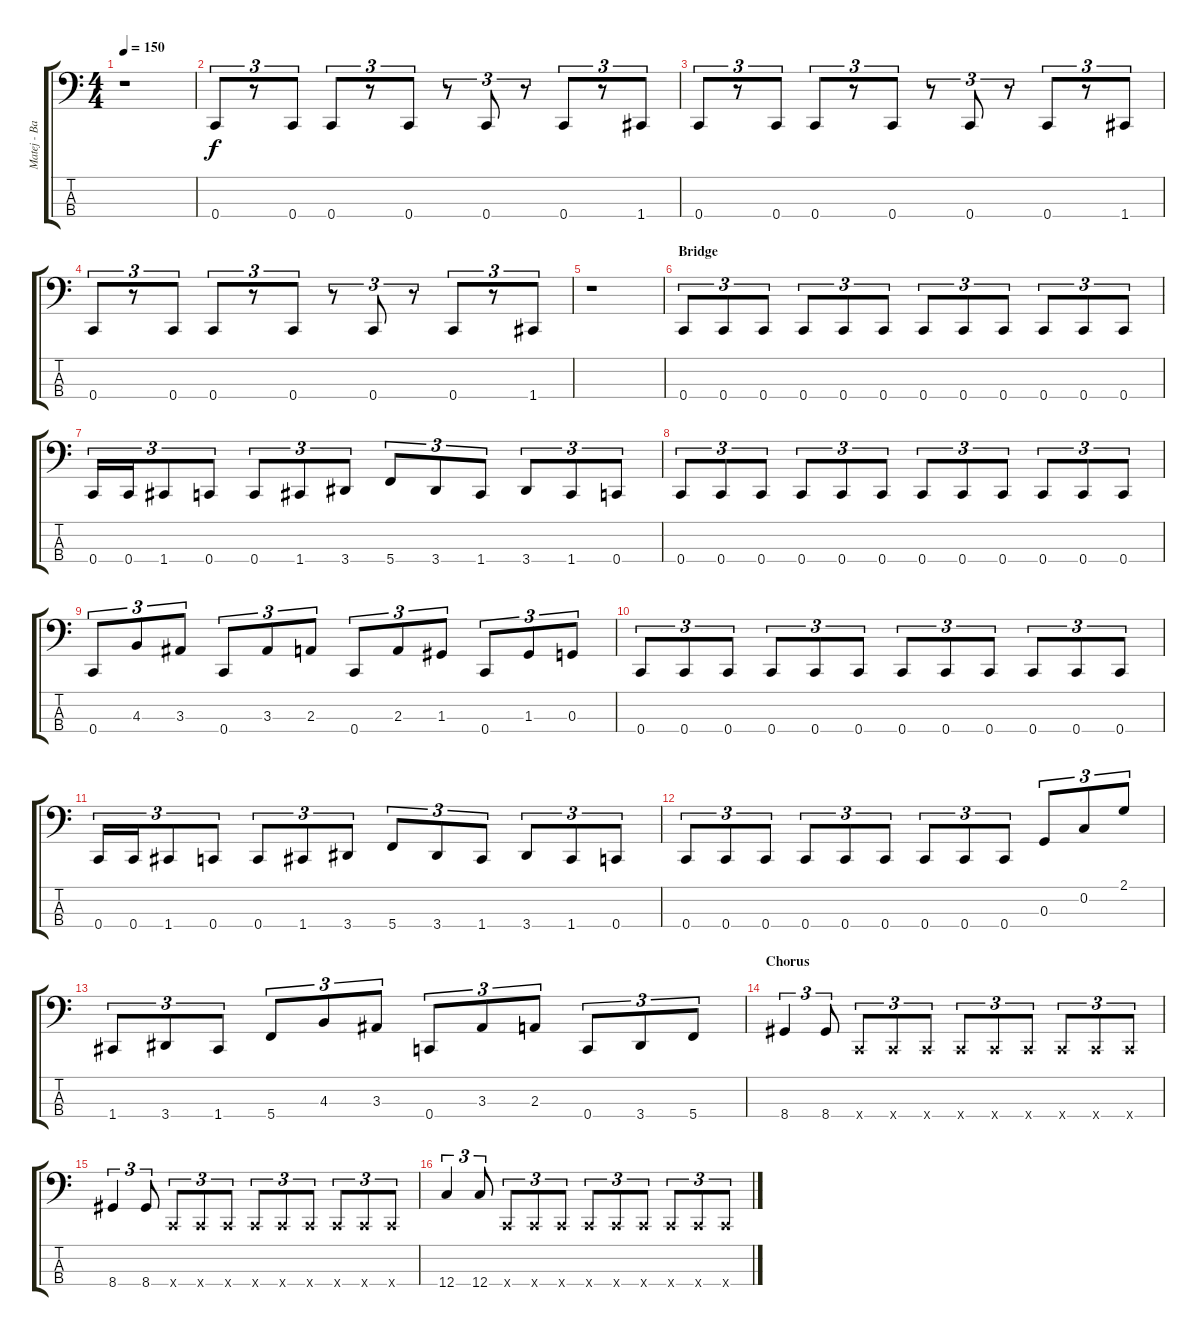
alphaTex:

\track ("Matej - Bass" "Matej - Ba") {instrument electricbasspick}
\staff {score tabs}
\tuning (F2 C2 G1 C1) {hide}
\ts (4 4)
\tempo 150
\clef f4
\ks c
r.1{dy f} |
0.4.8{tu (3 2)} r.8{tu (3 2)} 0.4.8{tu (3 2)} 0.4.8{tu (3 2)} r.8{tu (3 2)} 0.4.8{tu (3 2)} r.8{tu (3 2)} 0.4.8{tu (3 2)} r.8{tu (3 2)} 0.4.8{tu (3 2)} r.8{tu (3 2)} 1.4.8{tu (3 2)} |
0.4.8{tu (3 2)} r.8{tu (3 2)} 0.4.8{tu (3 2)} 0.4.8{tu (3 2)} r.8{tu (3 2)} 0.4.8{tu (3 2)} r.8{tu (3 2)} 0.4.8{tu (3 2)} r.8{tu (3 2)} 0.4.8{tu (3 2)} r.8{tu (3 2)} 1.4.8{tu (3 2)} |
0.4.8{tu (3 2)} r.8{tu (3 2)} 0.4.8{tu (3 2)} 0.4.8{tu (3 2)} r.8{tu (3 2)} 0.4.8{tu (3 2)} r.8{tu (3 2)} 0.4.8{tu (3 2)} r.8{tu (3 2)} 0.4.8{tu (3 2)} r.8{tu (3 2)} 1.4.8{tu (3 2)} |
r.1 |
\section ("" "Bridge")
0.4.8{tu (3 2)} 0.4.8{tu (3 2)} 0.4.8{tu (3 2)} 0.4.8{tu (3 2)} 0.4.8{tu (3 2)} 0.4.8{tu (3 2)} 0.4.8{tu (3 2)} 0.4.8{tu (3 2)} 0.4.8{tu (3 2)} 0.4.8{tu (3 2)} 0.4.8{tu (3 2)} 0.4.8{tu (3 2)} |
0.4.16{tu (3 2)} 0.4.16{tu (3 2)} 1.4.8{tu (3 2)} 0.4.8{tu (3 2)} 0.4.8{tu (3 2)} 1.4.8{tu (3 2)} 3.4.8{tu (3 2)} 5.4.8{tu (3 2)} 3.4.8{tu (3 2)} 1.4.8{tu (3 2)} 3.4.8{tu (3 2)} 1.4.8{tu (3 2)} 0.4.8{tu (3 2)} |
0.4.8{tu (3 2)} 0.4.8{tu (3 2)} 0.4.8{tu (3 2)} 0.4.8{tu (3 2)} 0.4.8{tu (3 2)} 0.4.8{tu (3 2)} 0.4.8{tu (3 2)} 0.4.8{tu (3 2)} 0.4.8{tu (3 2)} 0.4.8{tu (3 2)} 0.4.8{tu (3 2)} 0.4.8{tu (3 2)} |
0.4.8{tu (3 2)} 4.3.8{tu (3 2)} 3.3.8{tu (3 2)} 0.4.8{tu (3 2)} 3.3.8{tu (3 2)} 2.3.8{tu (3 2)} 0.4.8{tu (3 2)} 2.3.8{tu (3 2)} 1.3.8{tu (3 2)} 0.4.8{tu (3 2)} 1.3.8{tu (3 2)} 0.3.8{tu (3 2)} |
0.4.8{tu (3 2)} 0.4.8{tu (3 2)} 0.4.8{tu (3 2)} 0.4.8{tu (3 2)} 0.4.8{tu (3 2)} 0.4.8{tu (3 2)} 0.4.8{tu (3 2)} 0.4.8{tu (3 2)} 0.4.8{tu (3 2)} 0.4.8{tu (3 2)} 0.4.8{tu (3 2)} 0.4.8{tu (3 2)} |
0.4.16{tu (3 2)} 0.4.16{tu (3 2)} 1.4.8{tu (3 2)} 0.4.8{tu (3 2)} 0.4.8{tu (3 2)} 1.4.8{tu (3 2)} 3.4.8{tu (3 2)} 5.4.8{tu (3 2)} 3.4.8{tu (3 2)} 1.4.8{tu (3 2)} 3.4.8{tu (3 2)} 1.4.8{tu (3 2)} 0.4.8{tu (3 2)} |
0.4.8{tu (3 2)} 0.4.8{tu (3 2)} 0.4.8{tu (3 2)} 0.4.8{tu (3 2)} 0.4.8{tu (3 2)} 0.4.8{tu (3 2)} 0.4.8{tu (3 2)} 0.4.8{tu (3 2)} 0.4.8{tu (3 2)} 0.3.8{tu (3 2)} 0.2.8{tu (3 2)} 2.1.8{tu (3 2)} |
1.4.8{tu (3 2)} 3.4.8{tu (3 2)} 1.4.8{tu (3 2)} 5.4.8{tu (3 2)} 4.3.8{tu (3 2)} 3.3.8{tu (3 2)} 0.4.8{tu (3 2)} 3.3.8{tu (3 2)} 2.3.8{tu (3 2)} 0.4.8{tu (3 2)} 3.4.8{tu (3 2)} 5.4.8{tu (3 2)} |
\section ("" "Chorus")
8.4.4{tu (3 2)} 8.4.8{tu (3 2)} 0.4{x}.8{tu (3 2)} 0.4{x}.8{tu (3 2)} 0.4{x}.8{tu (3 2)} 0.4{x}.8{tu (3 2)} 0.4{x}.8{tu (3 2)} 0.4{x}.8{tu (3 2)} 0.4{x}.8{tu (3 2)} 0.4{x}.8{tu (3 2)} 0.4{x}.8{tu (3 2)} |
8.4.4{tu (3 2)} 8.4.8{tu (3 2)} 0.4{x}.8{tu (3 2)} 0.4{x}.8{tu (3 2)} 0.4{x}.8{tu (3 2)} 0.4{x}.8{tu (3 2)} 0.4{x}.8{tu (3 2)} 0.4{x}.8{tu (3 2)} 0.4{x}.8{tu (3 2)} 0.4{x}.8{tu (3 2)} 0.4{x}.8{tu (3 2)} |
12.4.4{tu (3 2)} 12.4.8{tu (3 2)} 0.4{x}.8{tu (3 2)} 0.4{x}.8{tu (3 2)} 0.4{x}.8{tu (3 2)} 0.4{x}.8{tu (3 2)} 0.4{x}.8{tu (3 2)} 0.4{x}.8{tu (3 2)} 0.4{x}.8{tu (3 2)} 0.4{x}.8{tu (3 2)} 0.4{x}.8{tu (3 2)}
